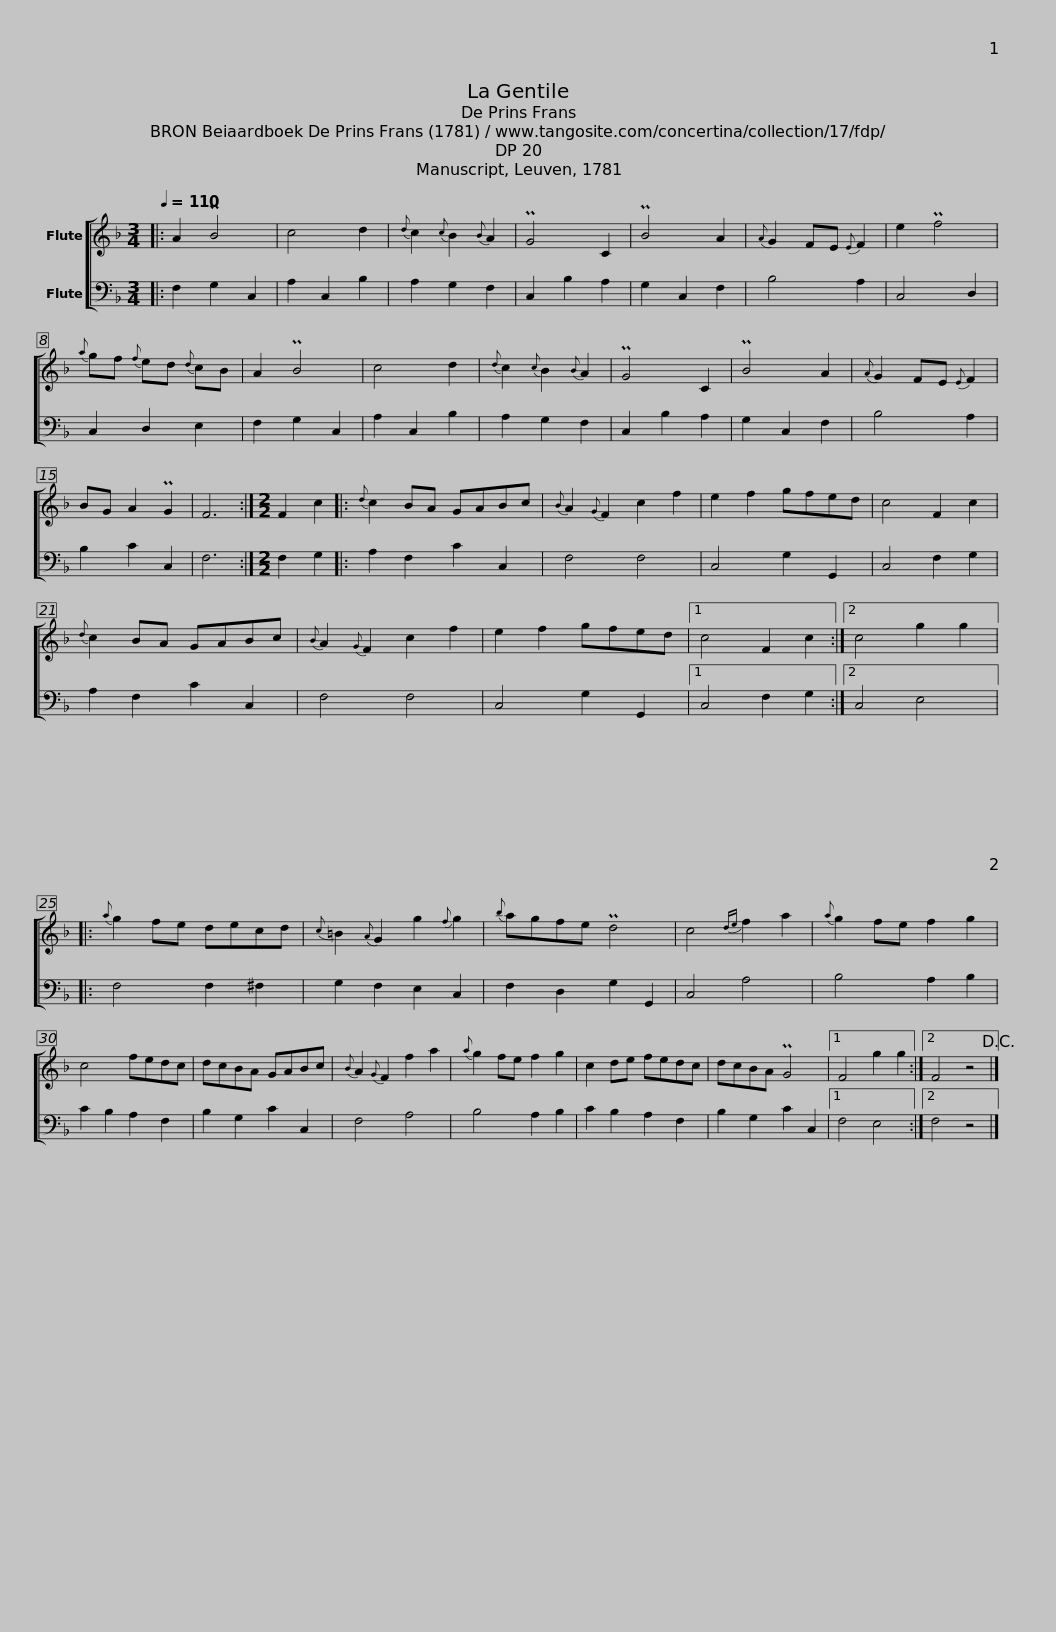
X:1
%%score [ 1 2 ]
L:1/8
Q:1/4=110
M:3/4
I:linebreak $
K:F
V:1 treble
V:2 bass
V:1
|: A2 PB4 | c4 d2 |{d} c2{c} B2{B} A2 | PG4 C2 | PB4 A2 | %5
{A} G2 FE{E} F2 | e2 Pf4 |{a} gf{f} ed{d} cB | A2 PB4 |$ c4 d2 | %10
{d} c2{c} B2{B} A2 | PG4 C2 | PB4 A2 |{A} G2 FE{E} F2 | BG A2 PG2 | %15
 F6 :|[M:2/2] F2 c2 |:${d} c2 BA GABc |{B} A2{G} F2 c2 f2 | e2 f2 gfed | %20
 c4 F2 c2 |{d} c2 BA GABc |${B} A2{G} F2 c2 f2 | e2 f2 gfed |1 c4 F2 c2 :|2 %25
 c4 g2 g2 |:{a} g2 fe decd |{c} =B2{A} G2 g2{f} g2 |{b} agfe Pd4 |$ c4{de} f2 a2 | %30
{a} g2 fe f2 g2 | c4 fedc | dcBA GABc |{B} A2{G} F2 f2 a2 |{a} g2 fe f2 g2 |$ %35
 c2 de fedc | dcBA PG4 |1 F4 g2 g2 :|2 F4 z4!D.C.! |] %39
V:2
|: F,2 G,2 C,2 | A,2 C,2 B,2 | A,2 G,2 F,2 | C,2 B,2 A,2 | G,2 C,2 F,2 | %5
 B,4 A,2 | C,4 D,2 | C,2 D,2 E,2 | F,2 G,2 C,2 |$ A,2 C,2 B,2 | %10
 A,2 G,2 F,2 | C,2 B,2 A,2 | G,2 C,2 F,2 | B,4 A,2 | B,2 C2 C,2 | %15
 F,6 :|[M:2/2] F,2 G,2 |:$ A,2 F,2 C2 C,2 | F,4 F,4 | C,4 G,2 G,,2 | %20
 C,4 F,2 G,2 | A,2 F,2 C2 C,2 |$ F,4 F,4 | C,4 G,2 G,,2 |1 C,4 F,2 G,2 :|2 %25
 C,4 E,4 |: F,4 F,2 ^F,2 | G,2 F,2 E,2 C,2 | F,2 D,2 G,2 G,,2 |$ C,4 A,4 | %30
 B,4 A,2 B,2 | C2 B,2 A,2 F,2 | B,2 G,2 C2 C,2 | F,4 A,4 | B,4 A,2 B,2 |$ %35
 C2 B,2 A,2 F,2 | B,2 G,2 C2 C,2 |1 F,4 E,4 :|2 F,4 z4 |] %39
